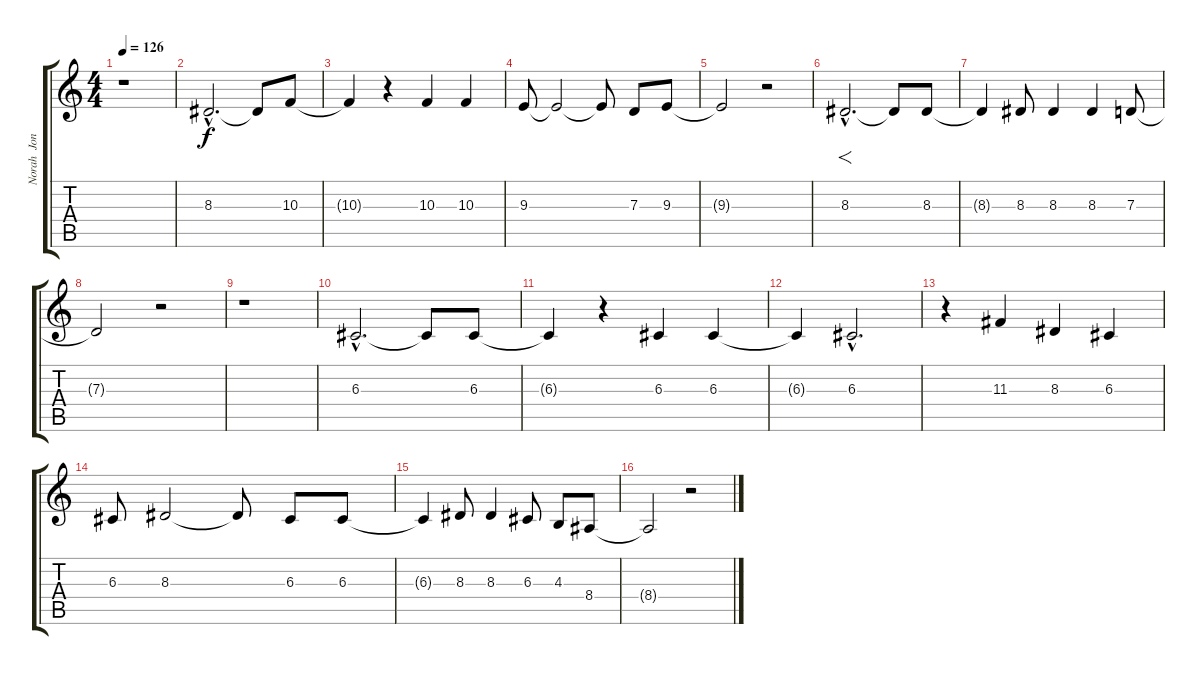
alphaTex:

\track ("Norah  Jones" "Norah  Jon") {instrument lead1square}
\staff {score tabs}
\tuning (E4 B3 G3 D3 A2 E2) {hide}
\ts (4 4)
\tempo 126
\clef g2
\ks c
r.1{dy f} |
8.3{hac}.2{d} 8.3{t}.8 10.3.8 |
10.3{t}.4 r.4 10.3.4 10.3.4 |
9.3.8 9.3{t}.2 9.3{t}.8 7.3.8 9.3.8 |
9.3{t}.2 r.2 |
8.3{hac}.2{f d} 8.3{t}.8 8.3.8 |
8.3{t}.4 8.3.8 8.3.4 8.3.4 7.3.8 |
7.3{t}.2 r.2 |
r.1 |
6.3{hac}.2{d} 6.3{t}.8 6.3.8 |
6.3{t}.4 r.4 6.3.4 6.3.4 |
6.3{t}.4 6.3{hac}.2{d} |
r.4 11.3.4 8.3.4 6.3.4 |
6.3.8 8.3.2 8.3{t}.8 6.3.8 6.3.8 |
6.3{t}.4 8.3.8 8.3.4 6.3.8 4.3.8 8.4.8 |
8.4{t}.2 r.2
